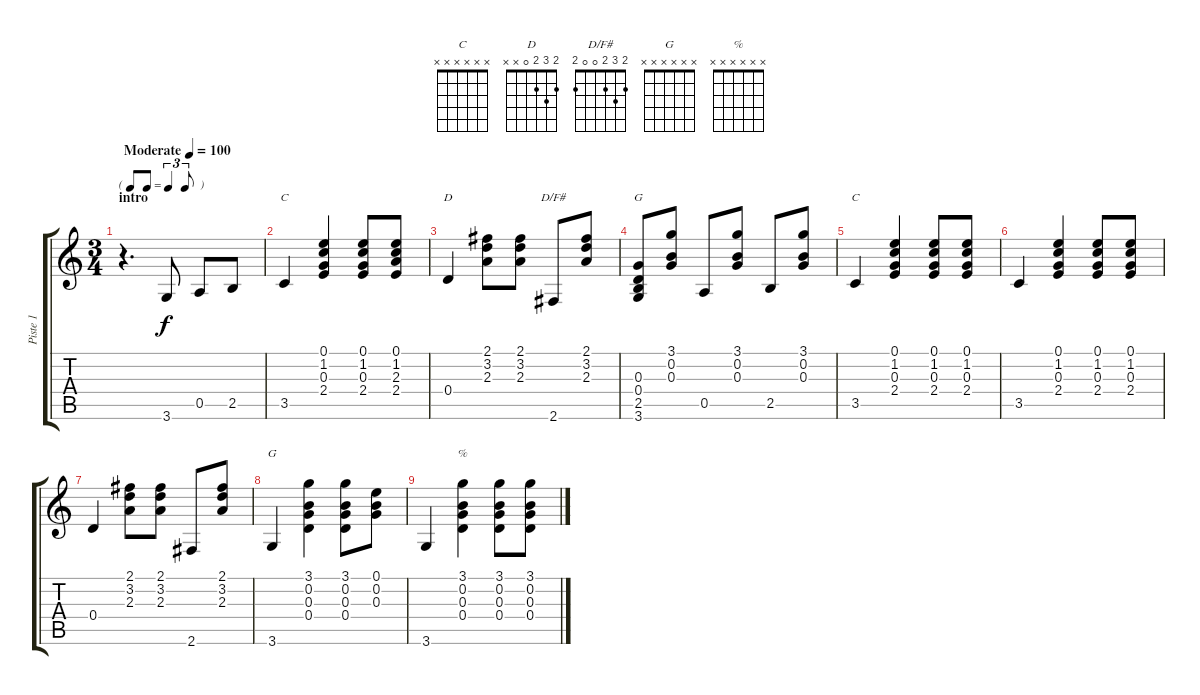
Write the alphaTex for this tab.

\track ("Piste 1" "Piste 1") {instrument acousticguitarsteel}
\staff {score tabs}
\tuning (E4 B3 G3 D3 A2 E2) {hide}
\chord ("C" 0 1 0 2 3 x)
\chord ("D" 2 3 2 0 x x)
\chord ("D/F#" 2 3 2 0 0 2)
\chord ("G" 3 0 0 0 2 3)
\chord ("C" x x x x x x)
\chord ("G" x x x x x x)
\chord ("%" x x x x x x)
\ts (3 4)
\tf triplet8th
\section ("" "intro")
\tempo (100 "Moderate")
\clef g2
\ks c
r.4{d dy f instrument acousticguitarsteel} 3.6.8 0.5.8 2.5.8 |
3.5.4{ch "C"} (0.1 1.2 0.3 2.4).4 (0.1 1.2 0.3 2.4).8 (0.1 1.2 2.3 2.4).8 |
0.4.4{ch "D"} (2.1 3.2 2.3).8 (2.1 3.2 2.3).8 2.6.8{ch "D/F#"} (2.1 3.2 2.3).8 |
(0.3 0.4 2.5 3.6).8{ch "G"} (3.1 0.2 0.3).8 0.5.8 (3.1 0.2 0.3).8 2.5.8 (3.1 0.2 0.3).8 |
3.5.4{ch "C"} (0.1 1.2 0.3 2.4).4 (0.1 1.2 0.3 2.4).8 (0.1 1.2 0.3 2.4).8 |
3.5.4 (0.1 1.2 0.3 2.4).4 (0.1 1.2 0.3 2.4).8 (0.1 1.2 0.3 2.4).8 |
0.4.4 (2.1 3.2 2.3).8 (2.1 3.2 2.3).8 2.6.8 (2.1 3.2 2.3).8 |
3.6.4{ch "G"} (3.1 0.2 0.3 0.4).4 (3.1 0.2 0.3 0.4).8 (0.1 0.2 0.3).8 |
3.6.4 (3.1 0.2 0.3 0.4).4{ch "%"} (3.1 0.2 0.3 0.4).8 (3.1 0.2 0.3 0.4).8
